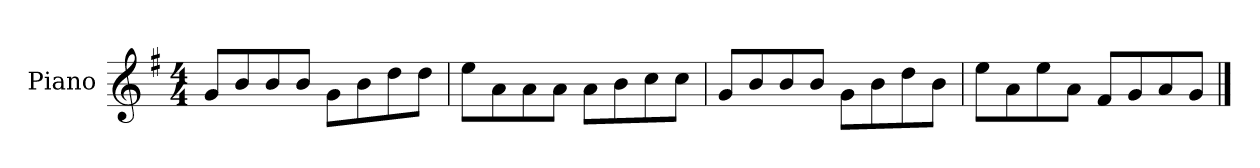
**kern
*part1
*staff1
*I"Piano
*I'P-no
*clefG2
*k[f#]
*M4/4
*MM90
=1
8g/L
8b/
8b/
8b/J
8g\L
8b\
8dd\
8dd\J
=2
8ee\L
8a\
8a\
8a\J
8a\L
8b\
8cc\
8cc\J
=3
8g/L
8b/
8b/
8b/J
8g\L
8b\
8dd\
8b\J
=4
8ee\L
8a\
8ee\
8a\J
8f#/L
8g/
8a/
8g/J
==
*-
